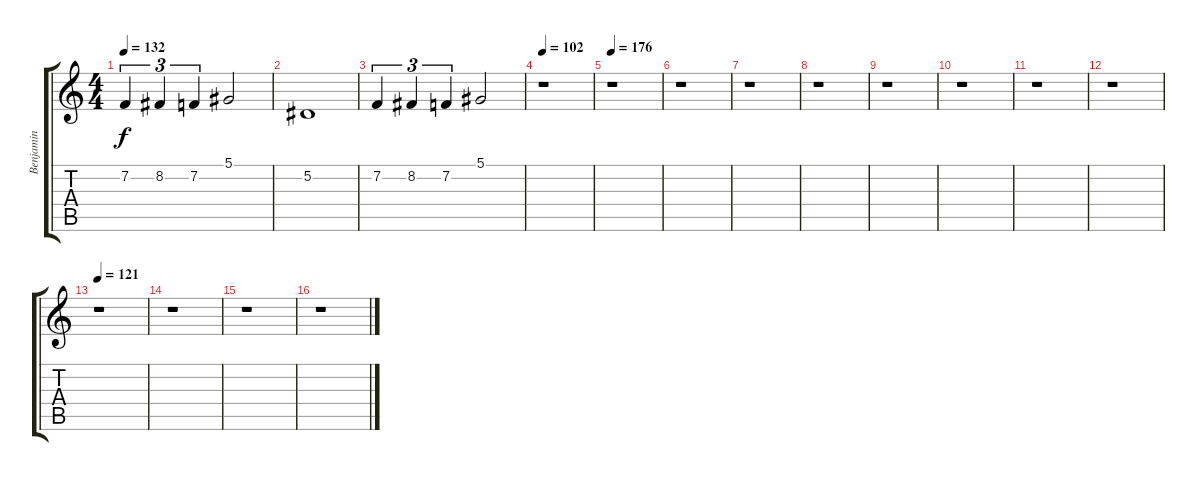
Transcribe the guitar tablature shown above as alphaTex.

\track ("Benjamin" "Benjamin") {instrument stringensemble1}
\staff {score tabs}
\tuning (Eb4 Bb3 Gb3 Db3 Ab2 Eb2) {hide}
\ts (4 4)
\tempo 132
\clef g2
\ks c
7.2.4{tu (3 2) dy f} 8.2.4{tu (3 2)} 7.2.4{tu (3 2)} 5.1.2 |
5.2.1 |
7.2.4{tu (3 2)} 8.2.4{tu (3 2)} 7.2.4{tu (3 2)} 5.1.2 |
\tempo 102
r.1 |
\tempo 176
r.1 |
r.1 |
r.1 |
r.1 |
r.1 |
r.1 |
r.1 |
r.1 |
\tempo 121
r.1 |
r.1 |
r.1 |
r.1
